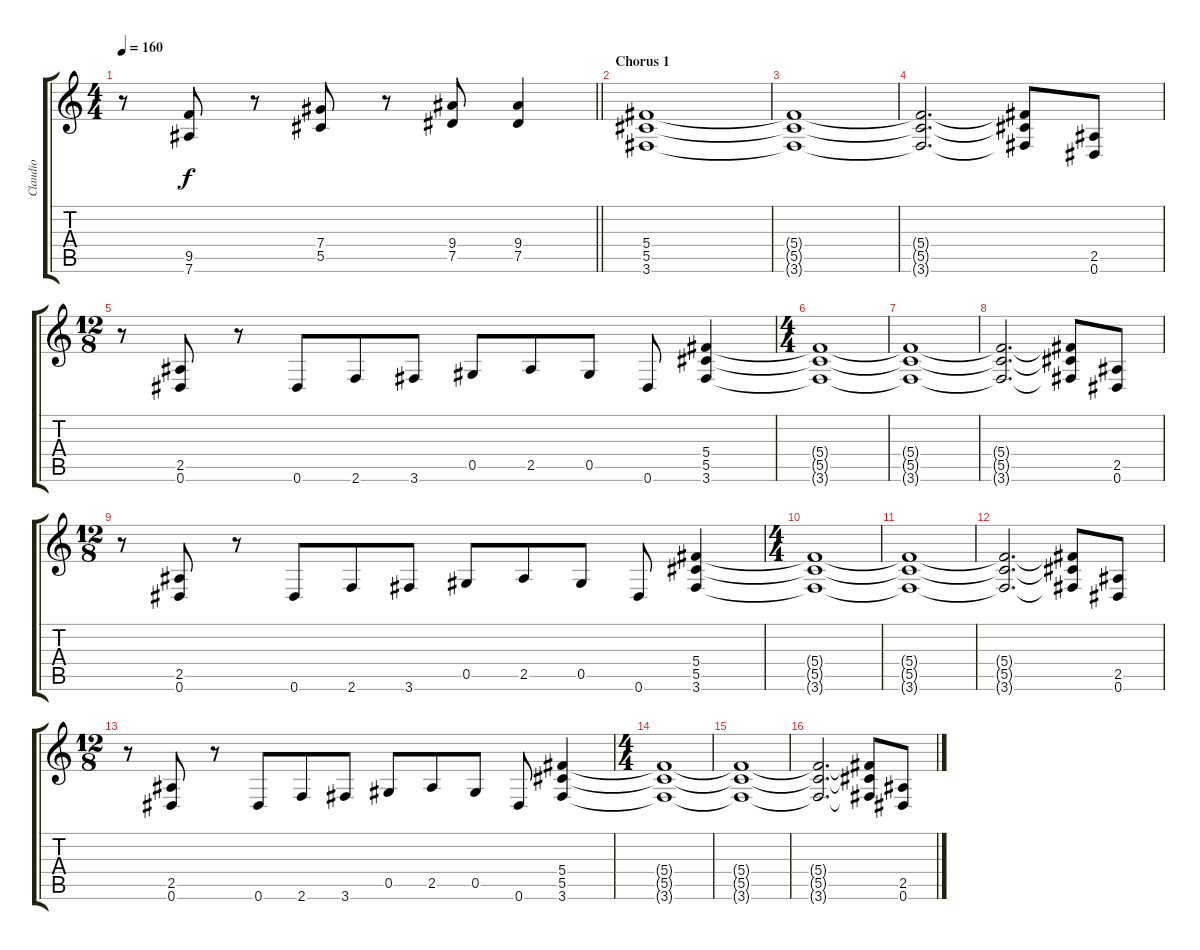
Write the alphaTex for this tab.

\track ("Claudio" "Claudio") {instrument distortionguitar}
\staff {score tabs}
\tuning (Eb4 Bb3 Gb3 Db3 Ab2 Eb2) {hide}
\ts (4 4)
\tempo 160
\clef g2
\barLineRight lightlight
\ks c
r.8{dy f} (9.5 7.6).8 r.8 (7.4 5.5).8 r.8 (9.4 7.5).8 (9.4 7.5).4 |
\section ("" "Chorus 1")
(5.4 5.5 3.6).1 |
(5.4{t} 5.5{t} 3.6{t}).1 |
(5.4{t} 5.5{t} 3.6{t}).2{d} (5.4{t} 5.5{t} 3.6{t}).8 (2.5 0.6).8 |
\ts (12 8)
r.8 (2.5 0.6).8 r.8 0.6.8 2.6.8 3.6.8 0.5.8 2.5.8 0.5.8 0.6.8 (5.4 5.5 3.6).4 |
\ts (4 4)
(5.4{t} 5.5{t} 3.6{t}).1 |
(5.4{t} 5.5{t} 3.6{t}).1 |
(5.4{t} 5.5{t} 3.6{t}).2{d} (5.4{t} 5.5{t} 3.6{t}).8 (2.5 0.6).8 |
\ts (12 8)
r.8 (2.5 0.6).8 r.8 0.6.8 2.6.8 3.6.8 0.5.8 2.5.8 0.5.8 0.6.8 (5.4 5.5 3.6).4 |
\ts (4 4)
(5.4{t} 5.5{t} 3.6{t}).1 |
(5.4{t} 5.5{t} 3.6{t}).1 |
(5.4{t} 5.5{t} 3.6{t}).2{d} (5.4{t} 5.5{t} 3.6{t}).8 (2.5 0.6).8 |
\ts (12 8)
r.8 (2.5 0.6).8 r.8 0.6.8 2.6.8 3.6.8 0.5.8 2.5.8 0.5.8 0.6.8 (5.4 5.5 3.6).4 |
\ts (4 4)
(5.4{t} 5.5{t} 3.6{t}).1 |
(5.4{t} 5.5{t} 3.6{t}).1 |
(5.4{t} 5.5{t} 3.6{t}).2{d} (5.4{t} 5.5{t} 3.6{t}).8 (2.5 0.6).8
